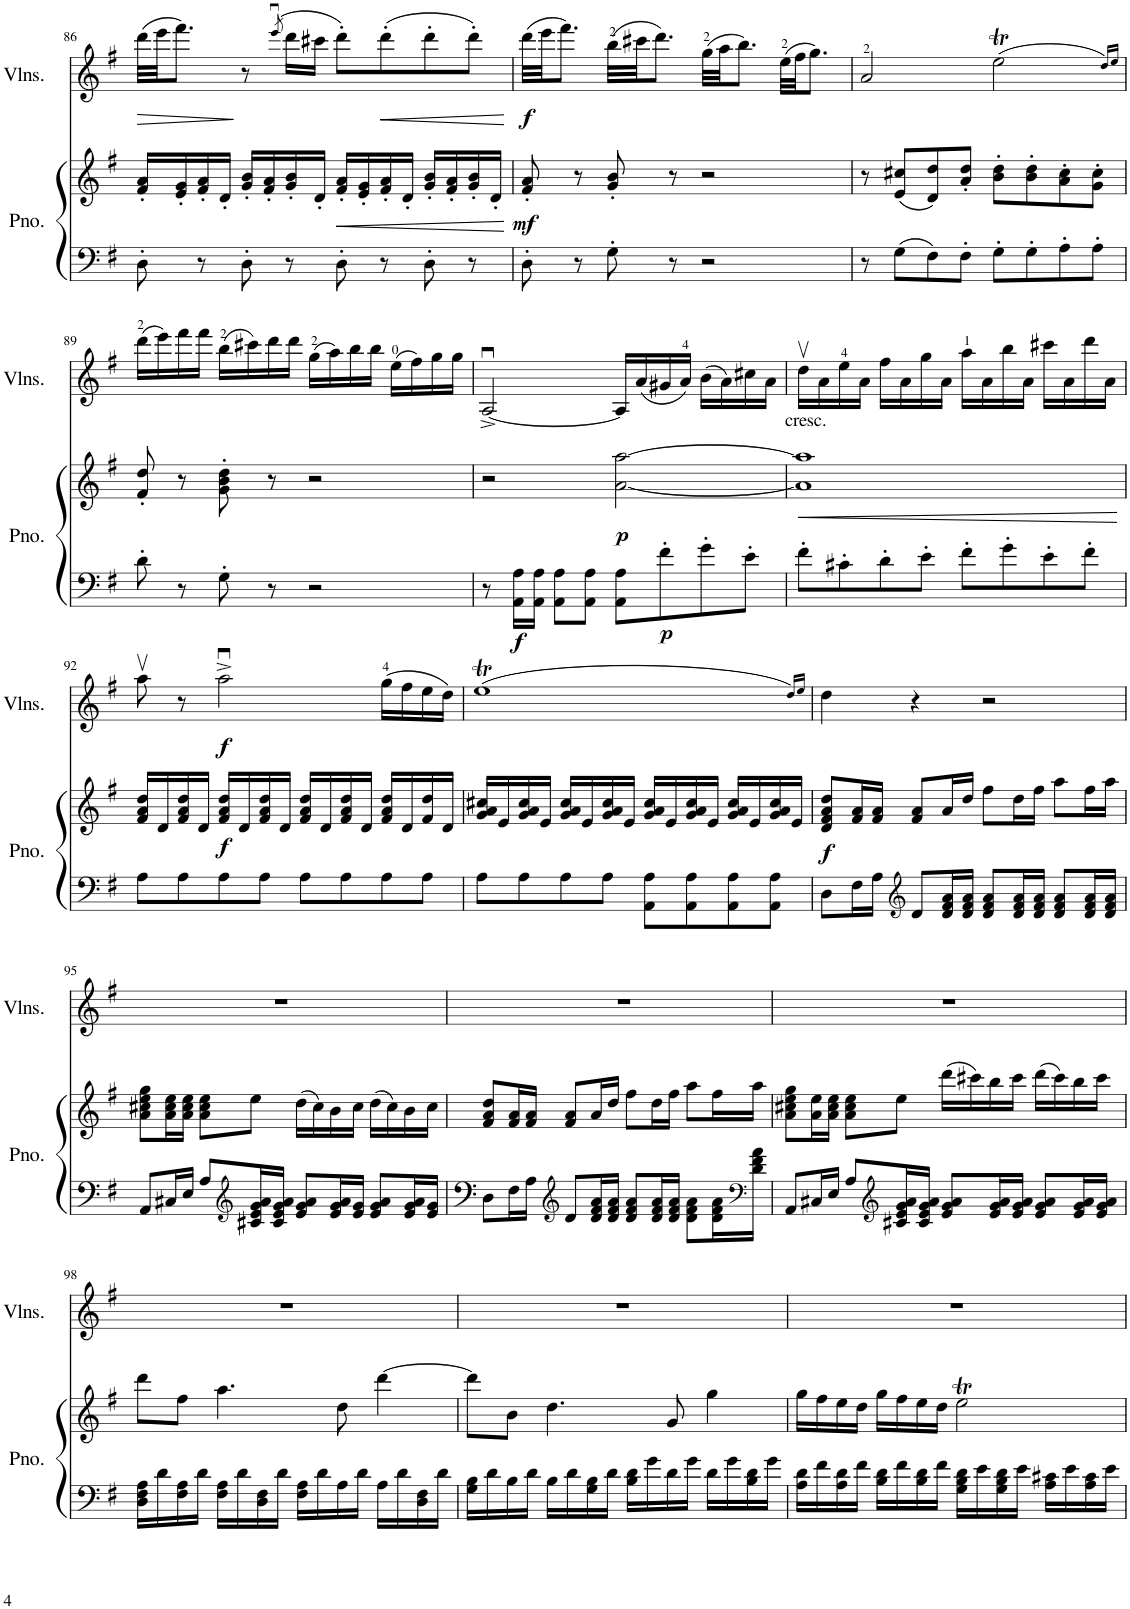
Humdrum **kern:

**kern	**kern	**dynam	**kern	**text	**dynam
*part2	*part2	*part2	*part1	*part1	*part1
*staff3	*staff2	*staff2/3	*staff1	*staff1	*staff1
*I"피아노	*	*	*I"바이올린	*	*
!!LO:PB:g=z
*clefF4	*clefG2	*	*clefG2	*	*
*k[f#]	*k[f#]	*	*k[f#]	*	*
*M4/4	*M4/4	*	*M4/4	*	*
*met(c)	*met(c)	*	*met(c)	*	*
=86	=86	=86	=86	=86	=86
!	!	!	!	!	!LO:HP:b
8D'\	16f#/' 16a/'LL	.	(32ddd\LLL	.	>
.	.	.	32eee\JJ	.	.
.	16e/' 16g/'	.	8.fff#\J)	.	.
8r	16f#/' 16a/'	.	.	.	.
.	16d'/JJ	.	.	.	.
8D'\	16g/' 16b/'LL	.	8r	.	]
.	16f#/' 16a/'	.	.	.	.
.	.	.	(8qeeeu/	.	.
8r	16g/' 16b/'	.	16ddd\LL	.	.
.	16d'/JJ	.	16ccc#X\JJ	.	.
!	!	!LO:HP:b	!	!	!
8D'\	16f#/' 16a/'LL	<	8ddd'\L)	.	.
.	16e/' 16g/'	.	.	.	.
!	!	!	!	!	!LO:HP:b
8r	16f#/' 16a/'	.	(8ddd'\	.	<
.	16d'/JJ	.	.	.	.
8D'\	16g/' 16b/'LL	.	8ddd'\	.	.
.	16f#/' 16a/'	.	.	.	.
8r	16g/' 16b/'	.	8ddd'\J)	.	.
.	16d'/JJ	.	.	.	.
.	.	.	.	.	[
=87	=87	=87	=87	=87	=87
!	!	!LO:DY:b	!	!	!LO:DY:b
8D'\	8f#/' 8a/'	mf	(32ddd\LLL	.	f
.	.	.	32eee\JJ	.	.
.	.	.	8.fff#\J)	.	.
8r	8r	.	.	.	.
8G'\	8g/' 8b/'	.	(32bb\LLL	.	.
.	.	.	32ccc#X\JJ	.	.
.	.	.	8.ddd\J)	.	.
8r	8r	.	.	.	.
2r	2r	.	(32gg\LLL	.	.
.	.	.	32aa\JJ	.	.
.	.	.	8.bb\J)	.	.
.	.	.	(32ee\LLL	.	.
.	.	.	32ff#\JJ	.	.
.	.	.	8.gg\J)	.	.
=88	=88	=88	=88	=88	=88
8r	8r	.	2a/	.	.
8G\L	(8e/ 8cc#X/L	.	.	.	.
8F#\	8d/ 8dd/)	.	.	.	.
8F#'\J	8a/' 8dd/'J	.	.	.	.
8G'\L	8b\' 8dd\'L	.	(2eeT\	.	.
8G'\	8b\' 8dd\'	.	.	.	.
8A'\	8a\' 8cc#\'	.	.	.	.
8A'\J	8g\' 8cc#\'J	.	.	.	.
.	.	.	16qdd/LL)	.	.
.	.	.	16qee/JJ	.	.
!!LO:LB:g=z
=89	=89	=89	=89	=89	=89
8d'\	8f#/' 8dd/'	.	(16ddd\LL	.	.
.	.	.	16eee\)	.	.
8r	8r	.	16fff#\	.	.
.	.	.	16fff#\JJ	.	.
8G'\	8g\' 8b\' 8dd\'	.	(16bb\LL	.	.
.	.	.	16ccc#X\)	.	.
8r	8r	.	16ddd\	.	.
.	.	.	16ddd\JJ	.	.
2r	2r	.	(16gg\LL	.	.
.	.	.	16aa\)	.	.
.	.	.	16bb\	.	.
.	.	.	16bb\JJ	.	.
.	.	.	(16ee\LL	.	.
.	.	.	16ff#\)	.	.
.	.	.	16gg\	.	.
.	.	.	16gg\JJ	.	.
=90	=90	=90	=90	=90	=90
8r	2r	.	[2Au^/	.	.
!	!	!LO:DY:b=2	!	!	!
16AA\ 16A\LL	.	f	.	.	.
16AA\ 16A\JJ	.	.	.	.	.
8AA\ 8A\L	.	.	.	.	.
8AA\ 8A\J	.	.	.	.	.
!	!	!LO:DY:b	!	!	!
8AA\ 8A\L	[2a\ [2aa\	p	16A/LL]	.	.
.	.	.	(16a/	.	.
!	!	!LO:DY:b=2	!	!	!
8f#'\	.	p	16g#X/	.	.
.	.	.	16a/JJ)	.	.
8g'\	.	.	(16b\LL	.	.
.	.	.	16a\)	.	.
8e'\J	.	.	16cc#X\	.	.
.	.	.	16a\JJ	.	.
=91	=91	=91	=91	=91	=91
!	!	!	!	!LO:LY:b	!
8f#'\L	1a] 1aa]	.	16ddv\LL	cresc.	.
.	.	.	16a\	.	.
8c#X'\	.	.	16ee\	.	.
.	.	.	16a\JJ	.	.
8d'\	.	.	16ff#\LL	.	.
.	.	.	16a\	.	.
8e'\J	.	.	16gg\	.	.
.	.	.	16a\JJ	.	.
8f#'\L	.	.	16aa\LL	.	.
.	.	.	16a\	.	.
8g'\	.	.	16bb\	.	.
.	.	.	16a\JJ	.	.
8e'\	.	.	16ccc#X\LL	.	.
.	.	.	16a\	.	.
8f#'\J	.	.	16ddd\	.	.
.	.	.	16a\JJ	.	.
.	.	[	.	.	.
!!LO:LB:g=z
=92	=92	=92	=92	=92	=92
8A\L	16f#/ 16a/ 16dd/LL	.	8aav\	.	.
.	16d/	.	.	.	.
8A\	16f#/ 16a/ 16dd/	.	8r	.	.
.	16d/JJ	.	.	.	.
!	!	!LO:DY:b	!	!	!LO:DY:b
8A\	16f#/ 16a/ 16dd/LL	f	2aau^\	.	f
.	16d/	.	.	.	.
8A\J	16f#/ 16a/ 16dd/	.	.	.	.
.	16d/JJ	.	.	.	.
8A\L	16f#/ 16a/ 16dd/LL	.	.	.	.
.	16d/	.	.	.	.
8A\	16f#/ 16a/ 16dd/	.	.	.	.
.	16d/JJ	.	.	.	.
8A\	16f#/ 16a/ 16dd/LL	.	(16gg\LL	.	.
.	16d/	.	16ff#\	.	.
8A\J	16f#/ 16dd/	.	16ee\	.	.
.	16d/JJ	.	16dd\JJ)	.	.
=93	=93	=93	=93	=93	=93
8A\L	16g/ 16a/ 16cc#X/LL	.	(1eeT	.	.
.	16e/	.	.	.	.
8A\	16g/ 16a/ 16cc#/	.	.	.	.
.	16e/JJ	.	.	.	.
8A\	16g/ 16a/ 16cc#/LL	.	.	.	.
.	16e/	.	.	.	.
8A\J	16g/ 16a/ 16cc#/	.	.	.	.
.	16e/JJ	.	.	.	.
8AA\ 8A\L	16g/ 16a/ 16cc#/LL	.	.	.	.
.	16e/	.	.	.	.
8AA\ 8A\	16g/ 16a/ 16cc#/	.	.	.	.
.	16e/JJ	.	.	.	.
8AA\ 8A\	16g/ 16a/ 16cc#/LL	.	.	.	.
.	16e/	.	.	.	.
8AA\ 8A\J	16g/ 16a/ 16cc#/	.	.	.	.
.	16e/JJ	.	.	.	.
.	.	.	16qdd/LL)	.	.
.	.	.	16qee/JJ	.	.
=94	=94	=94	=94	=94	=94
!	!	!LO:DY:b	!	!	!
8D\L	8d/ 8f#/ 8a/ 8dd/L	f	4dd\	.	.
16F#\L	16f#/ 16a/L	.	.	.	.
16A\JJ	16f#/ 16a/JJ	.	.	.	.
*clefG2	*	*	*	*	*
8d/L	8f#/ 8a/L	.	4r	.	.
16d/ 16f#/ 16a/L	16a/L	.	.	.	.
16d/ 16f#/ 16a/JJ	16dd/JJ	.	.	.	.
8d/ 8f#/ 8a/L	8ff#\L	.	2r	.	.
16d/ 16f#/ 16a/L	16dd\L	.	.	.	.
16d/ 16f#/ 16a/JJ	16ff#\JJ	.	.	.	.
8d/ 8f#/ 8a/L	8aa\L	.	.	.	.
16d/ 16f#/ 16a/L	16ff#\L	.	.	.	.
16d/ 16f#/ 16a/JJ	16aa\JJ	.	.	.	.
!!LO:LB:g=z
=95	=95	=95	=95	=95	=95
8AA/L	8a\ 8cc#X\ 8ee\ 8gg\L	.	1r	.	.
16C#X/L	16a\ 16cc#\ 16ee\L	.	.	.	.
16E/JJ	16a\ 16cc#\ 16ee\JJ	.	.	.	.
8A/L	8a\ 8cc#\ 8ee\L	.	.	.	.
*clefG2	*	*	*	*	*
16c#X/ 16e/ 16g/ 16a/L	8ee\J	.	.	.	.
16c#/ 16e/ 16g/ 16a/JJ	.	.	.	.	.
8e/ 8g/ 8a/L	(16dd\LL	.	.	.	.
.	16cc#\)	.	.	.	.
16e/ 16g/ 16a/L	16b\	.	.	.	.
16e/ 16g/JJ	16cc#\JJ	.	.	.	.
8e/ 8g/ 8a/L	(16dd\LL	.	.	.	.
.	16cc#\)	.	.	.	.
16e/ 16g/ 16a/L	16b\	.	.	.	.
16e/ 16g/JJ	16cc#\JJ	.	.	.	.
=96	=96	=96	=96	=96	=96
8D\L	8f#/ 8a/ 8dd/L	.	1r	.	.
16F#\L	16f#/ 16a/L	.	.	.	.
16A\JJ	16f#/ 16a/JJ	.	.	.	.
*clefG2	*	*	*	*	*
8d/L	8f#/ 8a/L	.	.	.	.
16d/ 16f#/ 16a/L	16a/L	.	.	.	.
16d/ 16f#/ 16a/JJ	16dd/JJ	.	.	.	.
8d/ 8f#/ 8a/L	8ff#\L	.	.	.	.
16d/ 16f#/ 16a/L	16dd\L	.	.	.	.
16d/ 16f#/ 16a/JJ	16ff#\JJ	.	.	.	.
8d\ 8f#\ 8a\L	8aa\L	.	.	.	.
16d\ 16f#\ 16a\L	16ff#\L	.	.	.	.
*clefF4	*	*	*	*	*
16d\ 16f#\ 16a\JJ	16aa\JJ	.	.	.	.
=97	=97	=97	=97	=97	=97
8AA/L	8a\ 8cc#X\ 8ee\ 8gg\L	.	1r	.	.
16C#X/L	16a\ 16ee\L	.	.	.	.
16E/JJ	16a\ 16cc#\ 16ee\JJ	.	.	.	.
8A/L	8a\ 8cc#\ 8ee\L	.	.	.	.
*clefG2	*	*	*	*	*
16c#X/ 16e/ 16g/ 16a/L	8ee\J	.	.	.	.
16c#/ 16e/ 16g/ 16a/JJ	.	.	.	.	.
8e/ 8g/ 8a/L	(16ddd\LL	.	.	.	.
.	16ccc#X\)	.	.	.	.
16e/ 16g/ 16a/L	16bb\	.	.	.	.
16e/ 16g/ 16a/JJ	16ccc#\JJ	.	.	.	.
8e/ 8g/ 8a/L	(16ddd\LL	.	.	.	.
.	16ccc#\)	.	.	.	.
16e/ 16g/ 16a/L	16bb\	.	.	.	.
16e/ 16g/ 16a/JJ	16ccc#\JJ	.	.	.	.
!!LO:LB:g=z
=98	=98	=98	=98	=98	=98
16D\ 16F#\ 16A\LL	8ddd\L	.	1r	.	.
16d\	.	.	.	.	.
16F#\ 16A\	8ff#\J	.	.	.	.
16d\JJ	.	.	.	.	.
16F#\ 16A\LL	4.aa\	.	.	.	.
16d\	.	.	.	.	.
16D\ 16F#\	.	.	.	.	.
16d\JJ	.	.	.	.	.
16F#\ 16A\LL	.	.	.	.	.
16d\	.	.	.	.	.
16A\	8dd\	.	.	.	.
16d\JJ	.	.	.	.	.
16A\LL	[4ddd\	.	.	.	.
16d\	.	.	.	.	.
16D\ 16F#\	.	.	.	.	.
16d\JJ	.	.	.	.	.
=99	=99	=99	=99	=99	=99
16G\ 16B\LL	8ddd\L]	.	1r	.	.
16d\	.	.	.	.	.
16B\	8b\J	.	.	.	.
16d\JJ	.	.	.	.	.
16B\LL	4.dd\	.	.	.	.
16d\	.	.	.	.	.
16G\ 16B\	.	.	.	.	.
16d\JJ	.	.	.	.	.
16B\ 16d\LL	.	.	.	.	.
16g\	.	.	.	.	.
16d\	8g/	.	.	.	.
16g\JJ	.	.	.	.	.
16d\LL	4gg\	.	.	.	.
16g\	.	.	.	.	.
16B\ 16d\	.	.	.	.	.
16g\JJ	.	.	.	.	.
=100	=100	=100	=100	=100	=100
16A\ 16d\LL	16gg\LL	.	1r	.	.
16f#\	16ff#\	.	.	.	.
16A\ 16d\	16ee\	.	.	.	.
16f#\JJ	16dd\JJ	.	.	.	.
16B\ 16d\LL	16gg\LL	.	.	.	.
16f#\	16ff#\	.	.	.	.
16B\ 16d\	16ee\	.	.	.	.
16f#\JJ	16dd\JJ	.	.	.	.
16G\ 16B\ 16d\LL	2eeT\	.	.	.	.
16e\	.	.	.	.	.
16G\ 16B\ 16d\	.	.	.	.	.
16e\JJ	.	.	.	.	.
16A\ 16c#X\LL	.	.	.	.	.
16e\	.	.	.	.	.
16A\ 16c#\	.	.	.	.	.
16e\JJ	.	.	.	.	.
=	=	=	=	=	=
*-	*-	*-	*-	*-	*-
